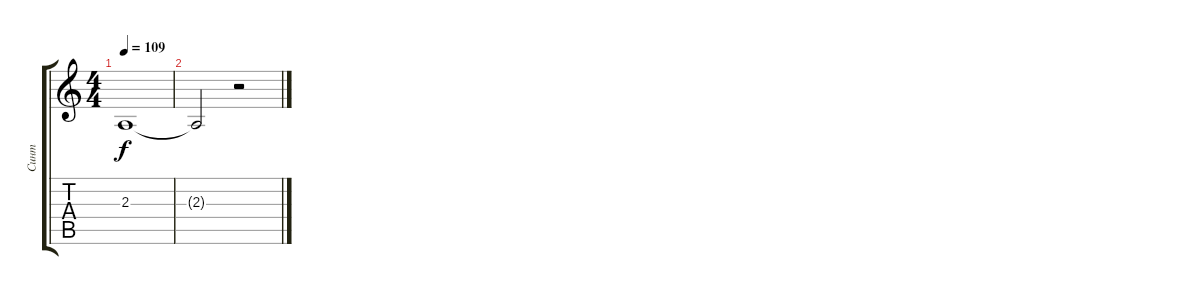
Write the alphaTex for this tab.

\track ("Синт" "Синт") {instrument pad2warm}
\staff {score tabs}
\tuning (E4 B3 G3 D3 A2 E2) {hide}
\ts (4 4)
\tempo 109
\clef g2
\ks c
2.3{t}.1{dy f} |
2.3{t}.2 r.2
